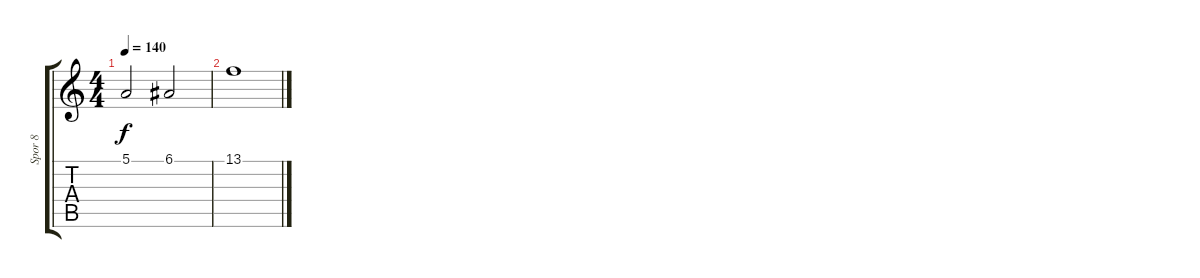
\track ("Spor 8" "Spor 8") {instrument pad3polysynth}
\staff {score tabs}
\tuning (E4 B3 G3 D3 A2 E2) {hide}
\ts (4 4)
\tempo 140
\clef g2
\ks c
5.1.2{dy f} 6.1.2 |
13.1.1
